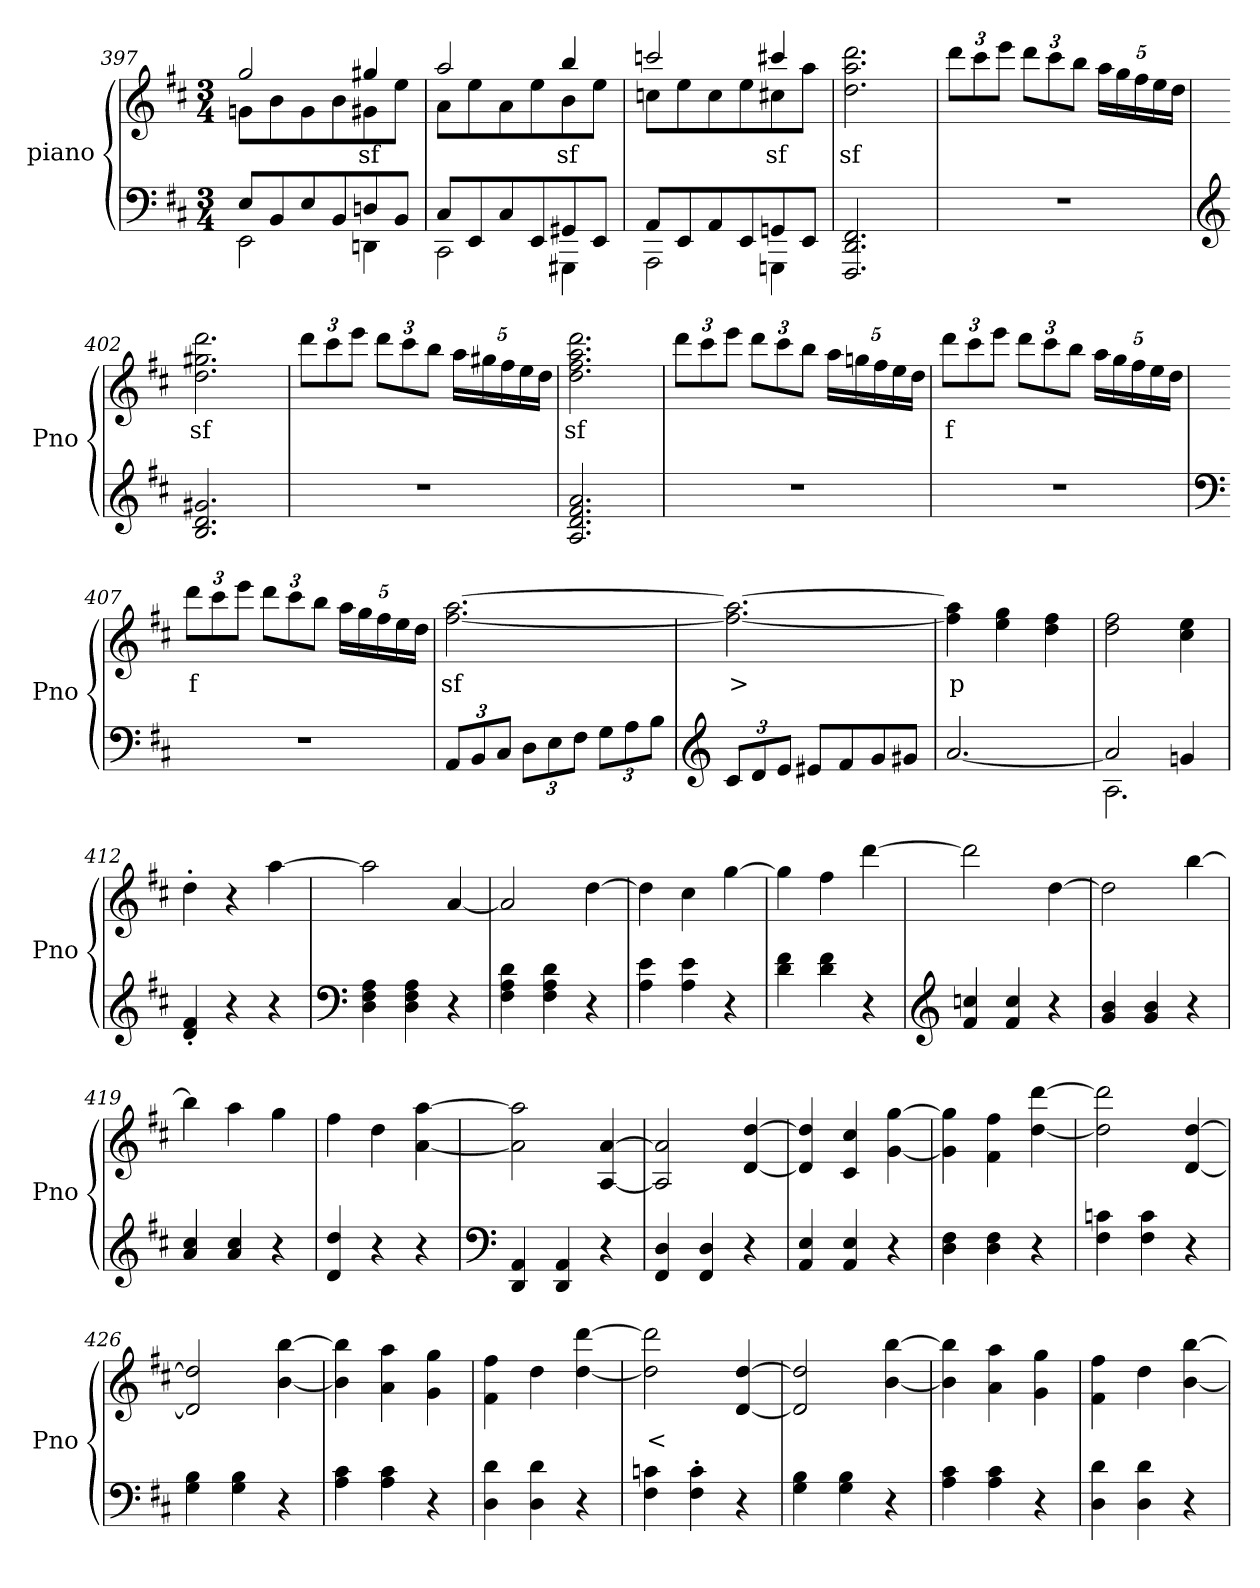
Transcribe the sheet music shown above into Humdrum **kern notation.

**kern	**kern	**text
*part2	*part1	*part1
*staff2	*staff1	*staff1
*I"piano	*I"piano	*
*I'Pno	*I'Pno	*
!!LO:PB:g=z
*clefF4	*clefG2	*
*k[f#c#]	*k[f#c#]	*
*D:	*D:	*
*M3/4	*M3/4	*
=397	=397	=397
*^	*^	*
8E/L	2EE\	2gg/	8gn\L	.
8BB/	.	.	8b\	.
8E/	.	.	8g\	.
8BB/	.	.	8b\	.
!	!	!	!	!LO:LY:b
8Dn/	4DDn\	4gg#X/	8g#X\	sf
8BB/J	.	.	8ee\J	.
=398	=398	=398	=398	=398
8C#/L	2CC#\	2aa/	8a\L	.
8EE/	.	.	8ee\	.
8C#/	.	.	8a\	.
8EE/	.	.	8ee\	.
!	!	!	!	!LO:LY:b
8GG#X/	4GGG#X\	4bb/	8b\	sf
8EE/J	.	.	8ee\J	.
=399	=399	=399	=399	=399
8AA/L	2AAA\	2cccn/	8ccn\L	.
8EE/	.	.	8ee\	.
8AA/	.	.	8cc\	.
8EE/	.	.	8ee\	.
!	!	!	!	!LO:LY:b
8GGn/	4GGGn\	4ccc#X/	8cc#X\	sf
8EE/J	.	.	8aa\J	.
*v	*v	*	*	*
=400	=400	=400	=400
!	!	!	!LO:LY:b
*	*v	*v	*
2.FFF#/ 2.DD/ 2.FF#/	2.dd\ 2.aa\ 2.ddd\	sf
=401	=401	=401
*	*Xbrackettup	*
2.r	12ddd\L	.
.	12ccc#\	.
.	12eee\J	.
.	12ddd\L	.
.	12ccc#\	.
.	12bb\J	.
.	20aa\LL	.
.	20gg\	.
.	20ff#\	.
.	20ee\	.
.	20dd\JJ	.
=402	=402	=402
*clefG2	*	*
!	!	!LO:LY:b
2.B/ 2.d/ 2.g#X/	2.dd\ 2.gg#X\ 2.ddd\	sf
!!LO:LB:g=z
=403	=403	=403
2.r	12ddd\L	.
.	12ccc#\	.
.	12eee\J	.
.	12ddd\L	.
.	12ccc#\	.
.	12bb\J	.
.	20aa\LL	.
.	20gg#X\	.
.	20ff#\	.
.	20ee\	.
.	20dd\JJ	.
=404	=404	=404
!	!	!LO:LY:b
2.A/ 2.d/ 2.f#/ 2.a/	2.dd\ 2.ff#\ 2.aa\ 2.ddd\	sf
=405	=405	=405
2.r	12ddd\L	.
.	12ccc#\	.
.	12eee\J	.
.	12ddd\L	.
.	12ccc#\	.
.	12bb\J	.
.	20aa\LL	.
.	20ggn\	.
.	20ff#\	.
.	20ee\	.
.	20dd\JJ	.
=406	=406	=406
!	!	!LO:LY:b
2.r	12ddd\L	f
.	12ccc#\	.
.	12eee\J	.
.	12ddd\L	.
.	12ccc#\	.
.	12bb\J	.
.	20aa\LL	.
.	20gg\	.
.	20ff#\	.
.	20ee\	.
.	20dd\JJ	.
!!LO:LB:g=z
=407	=407	=407
*clefF4	*	*
!	!	!LO:LY:b
2.r	12ddd\L	f
.	12ccc#\	.
.	12eee\J	.
.	12ddd\L	.
.	12ccc#\	.
.	12bb\J	.
.	20aa\LL	.
.	20gg\	.
.	20ff#\	.
.	20ee\	.
.	20dd\JJ	.
=408	=408	=408
*Xbrackettup	*	*
!	!	!LO:LY:b
12AA/L	[2.ff#\ [2.aa\	sf
12BB/	.	.
12C#/J	.	.
12D\L	.	.
12E\	.	.
12F#\J	.	.
12G\L	.	.
12A\	.	.
12B\J	.	.
=409	=409	=409
*clefG2	*	*
!	!	!LO:LY:b
12c#/L	2.ff#\_ 2.aa\_	>
12d/	.	.
12e/J	.	.
8e#X/L	.	.
8f#/	.	.
8g/	.	.
8g#X/J	.	.
=410	=410	=410
!	!	!LO:LY:b
[2.a/	4ff#\] 4aa\]	p
.	4ee\ 4gg\	.
.	4dd\ 4ff#\	.
=411	=411	=411
*^	*	*
2a/]	2.A\	2dd\ 2ff#\	.
4gn/	.	4cc#\ 4ee\	.
*v	*v	*	*
=412	=412	=412
4d/' 4f#/'	4dd'\	.
4r	4r	.
4r	[4aa\	.
!!LO:LB:g=z
=413	=413	=413
*clefF4	*	*
4D\ 4F#\ 4A\	2aa\]	.
4D\ 4F#\ 4A\	.	.
4r	[4a/	.
=414	=414	=414
4F#\ 4A\ 4d\	2a/]	.
4F#\ 4A\ 4d\	.	.
4r	[4dd\	.
=415	=415	=415
4A\ 4e\	4dd\]	.
4A\ 4e\	4cc#\	.
4r	[4gg\	.
=416	=416	=416
4d\ 4f#\	4gg\]	.
4d\ 4f#\	4ff#\	.
4r	[4ddd\	.
=417	=417	=417
*clefG2	*	*
4f#/ 4ccn/	2ddd\]	.
4f#/ 4cc/	.	.
4r	[4dd\	.
=418	=418	=418
4g/ 4b/	2dd\]	.
4g/ 4b/	.	.
4r	[4bb\	.
=419	=419	=419
4a/ 4cc#/	4bb\]	.
4a/ 4cc#/	4aa\	.
4r	4gg\	.
=420	=420	=420
4d/ 4dd/	4ff#\	.
4r	4dd\	.
4r	[4a\ [4aa\	.
!!LO:LB:g=z
=421	=421	=421
*clefF4	*	*
4DD/ 4AA/	2a\] 2aa\]	.
4DD/ 4AA/	.	.
4r	[4A/ [4a/	.
=422	=422	=422
4FF#/ 4D/	2A/] 2a/]	.
4FF#/ 4D/	.	.
4r	[4d/ [4dd/	.
=423	=423	=423
4AA/ 4E/	4d/] 4dd/]	.
4AA/ 4E/	4c#/ 4cc#/	.
4r	[4g\ [4gg\	.
=424	=424	=424
4D\ 4F#\	4g\] 4gg\]	.
4D\ 4F#\	4f#\ 4ff#\	.
4r	[4dd\ [4ddd\	.
=425	=425	=425
4F#\ 4cn\	2dd\] 2ddd\]	.
4F#\ 4c\	.	.
4r	[4d/ [4dd/	.
=426	=426	=426
4G\ 4B\	2d/] 2dd/]	.
4G\ 4B\	.	.
4r	[4b\ [4bb\	.
=427	=427	=427
4A\ 4c#\	4b\] 4bb\]	.
4A\ 4c#\	4a\ 4aa\	.
4r	4g\ 4gg\	.
=428	=428	=428
4D\ 4d\	4f#\ 4ff#\	.
4D\ 4d\	4dd\	.
4r	[4dd\ [4ddd\	.
!!LO:LB:g=z
=429	=429	=429
!	!	!LO:LY:b
4F#\ 4cn\	2dd\] 2ddd\]	<
4F#\' 4c\'	.	.
4r	[4d/ [4dd/	.
=430	=430	=430
4G\ 4B\	2d/] 2dd/]	.
4G\ 4B\	.	.
4r	[4b\ [4bb\	.
=431	=431	=431
4A\ 4c#\	4b\] 4bb\]	.
4A\ 4c#\	4a\ 4aa\	.
4r	4g\ 4gg\	.
=432	=432	=432
4D\ 4d\	4f#\ 4ff#\	.
4D\ 4d\	4dd\	.
4r	[4b\ [4bb\	.
=	=	=
*-	*-	*-
